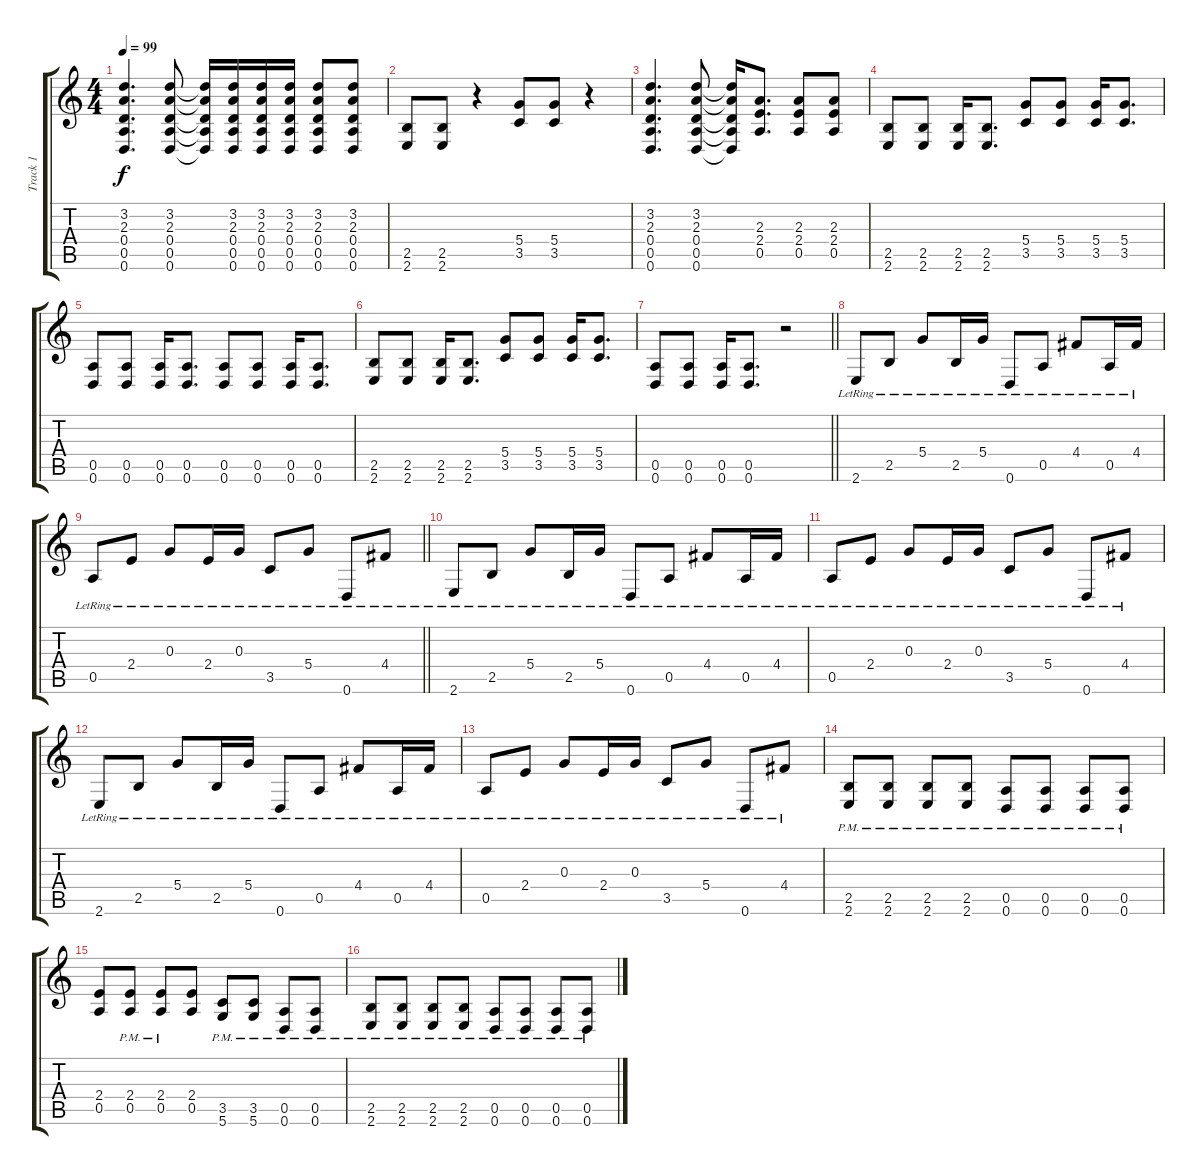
\track ("Track 1" "Track 1") {instrument electricguitarclean}
\staff {score tabs}
\tuning (E4 B3 G3 D3 A2 D2) {hide}
\ts (4 4)
\tempo 99
\clef g2
\ks c
(3.2 2.3 0.4 0.5 0.6).4{d dy f} (3.2 2.3 0.4 0.5 0.6).8 (3.2{t} 2.3{t} 0.4{t} 0.5{t} 0.6{t}).16 (3.2 2.3 0.4 0.5 0.6).16 (3.2 2.3 0.4 0.5 0.6).16 (3.2 2.3 0.4 0.5 0.6).16 (3.2 2.3 0.4 0.5 0.6).8 (3.2 2.3 0.4 0.5 0.6).8 |
(2.5 2.6).8 (2.5 2.6).8 r.4 (5.4 3.5).8 (5.4 3.5).8 r.4 |
(3.2 2.3 0.4 0.5 0.6).4{d} (3.2 2.3 0.4 0.5 0.6).8 (3.2{t} 2.3{t} 0.4{t} 0.5{t} 0.6{t}).16 (2.3 2.4 0.5).8{d} (2.3 2.4 0.5).8 (2.3 2.4 0.5).8 |
(2.5 2.6).8 (2.5 2.6).8 (2.5 2.6).16 (2.5 2.6).8{d} (5.4 3.5).8 (5.4 3.5).8 (5.4 3.5).16 (5.4 3.5).8{d} |
(0.5 0.6).8 (0.5 0.6).8 (0.5 0.6).16 (0.5 0.6).8{d} (0.5 0.6).8 (0.5 0.6).8 (0.5 0.6).16 (0.5 0.6).8{d} |
(2.5 2.6).8 (2.5 2.6).8 (2.5 2.6).16 (2.5 2.6).8{d} (5.4 3.5).8 (5.4 3.5).8 (5.4 3.5).16 (5.4 3.5).8{d} |
\barLineRight lightlight
(0.5 0.6).8 (0.5 0.6).8 (0.5 0.6).16 (0.5 0.6).8{d} r.2 |
2.6{lr}.8{instrument electricguitarclean} 2.5{lr}.8 5.4{lr}.8 2.5{lr}.16 5.4{lr}.16 0.6{lr}.8 0.5{lr}.8 4.4{lr}.8 0.5{lr}.16 4.4{lr}.16 |
\barLineRight lightlight
0.5{lr}.8 2.4{lr}.8 0.3{lr}.8 2.4{lr}.16 0.3{lr}.16 3.5{lr}.8 5.4{lr}.8 0.6{lr}.8 4.4{lr}.8 |
2.6{lr}.8 2.5{lr}.8 5.4{lr}.8 2.5{lr}.16 5.4{lr}.16 0.6{lr}.8 0.5{lr}.8 4.4{lr}.8 0.5{lr}.16 4.4{lr}.16 |
0.5{lr}.8 2.4{lr}.8 0.3{lr}.8 2.4{lr}.16 0.3{lr}.16 3.5{lr}.8 5.4{lr}.8 0.6{lr}.8 4.4{lr}.8 |
2.6{lr}.8{instrument electricguitarclean} 2.5{lr}.8 5.4{lr}.8 2.5{lr}.16 5.4{lr}.16 0.6{lr}.8 0.5{lr}.8 4.4{lr}.8 0.5{lr}.16 4.4{lr}.16 |
0.5{lr}.8 2.4{lr}.8 0.3{lr}.8 2.4{lr}.16 0.3{lr}.16 3.5{lr}.8 5.4{lr}.8 0.6{lr}.8 4.4{lr}.8 |
(2.5{pm} 2.6{pm}).8{instrument overdrivenguitar} (2.5{pm} 2.6{pm}).8 (2.5{pm} 2.6{pm}).8 (2.5{pm} 2.6{pm}).8 (0.5{pm} 0.6{pm}).8 (0.5{pm} 0.6{pm}).8 (0.5{pm} 0.6{pm}).8 (0.5{pm} 0.6{pm}).8 |
(2.4 0.5).8 (2.4{pm} 0.5{pm}).8 (2.4{pm} 0.5{pm}).8 (2.4 0.5).8 (3.5{pm} 5.6{pm}).8 (3.5{pm} 5.6{pm}).8 (0.5{pm} 0.6{pm}).8 (0.5{pm} 0.6{pm}).8 |
(2.5{pm} 2.6{pm}).8 (2.5{pm} 2.6{pm}).8 (2.5{pm} 2.6{pm}).8 (2.5{pm} 2.6{pm}).8 (0.5{pm} 0.6{pm}).8 (0.5{pm} 0.6{pm}).8 (0.5{pm} 0.6{pm}).8 (0.5{pm} 0.6{pm}).8
